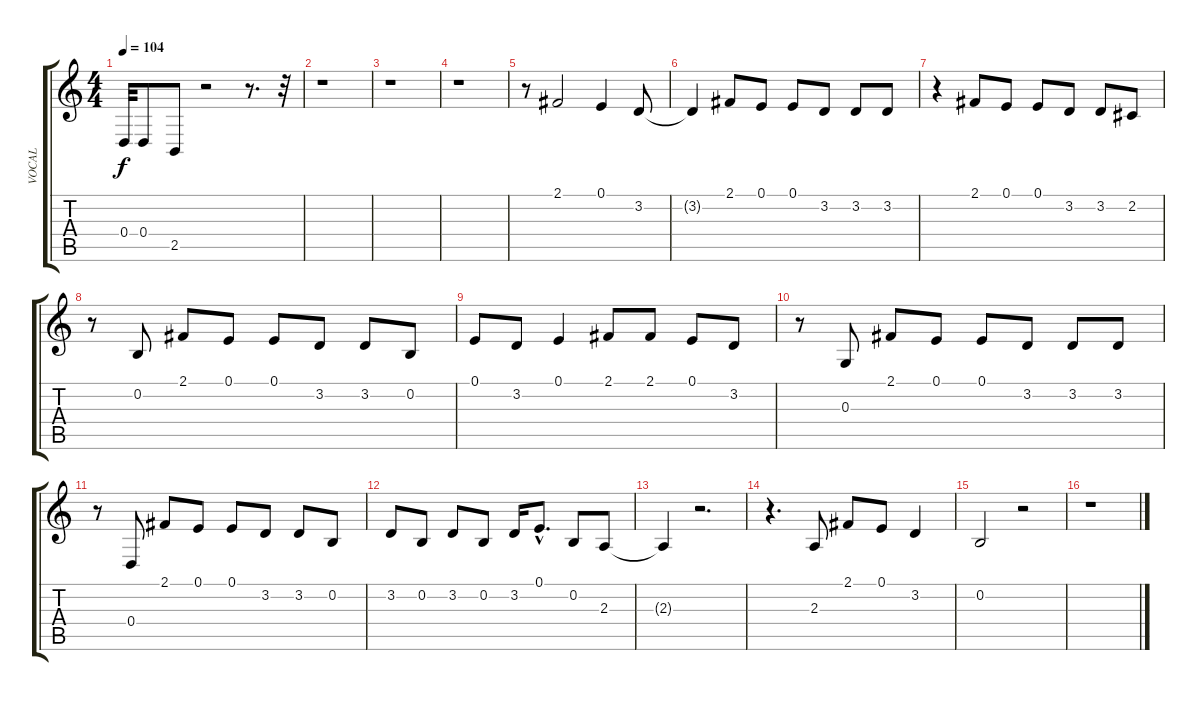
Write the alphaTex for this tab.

\track ("VOCAL" "VOCAL") {instrument cello}
\staff {score tabs}
\tuning (E4 B3 G3 D3 A2 E2) {hide}
\ts (4 4)
\tempo 104
\clef g2
\ks c
0.4{t}.32{dy f} 0.4.8 2.5.8 r.2 r.8{d} r.32 |
r.1 |
r.1 |
r.1 |
r.8 2.1.2 0.1.4 3.2.8 |
3.2{t}.4 2.1.8 0.1.8 0.1.8 3.2.8 3.2.8 3.2.8 |
r.4 2.1.8 0.1.8 0.1.8 3.2.8 3.2.8 2.2.8 |
r.8 0.2.8 2.1.8 0.1.8 0.1.8 3.2.8 3.2.8 0.2.8 |
0.1.8 3.2.8 0.1.4 2.1.8 2.1.8 0.1.8 3.2.8 |
r.8 0.3.8 2.1.8 0.1.8 0.1.8 3.2.8 3.2.8 3.2.8 |
r.8 0.4.8 2.1.8 0.1.8 0.1.8 3.2.8 3.2.8 0.2.8 |
3.2.8 0.2.8 3.2.8 0.2.8 3.2.16 0.1{hac}.8{d} 0.2.8 2.3.8 |
2.3{t}.4 r.2{d} |
r.4{d} 2.3.8 2.1.8 0.1.8 3.2.4 |
0.2.2 r.2 |
r.1
